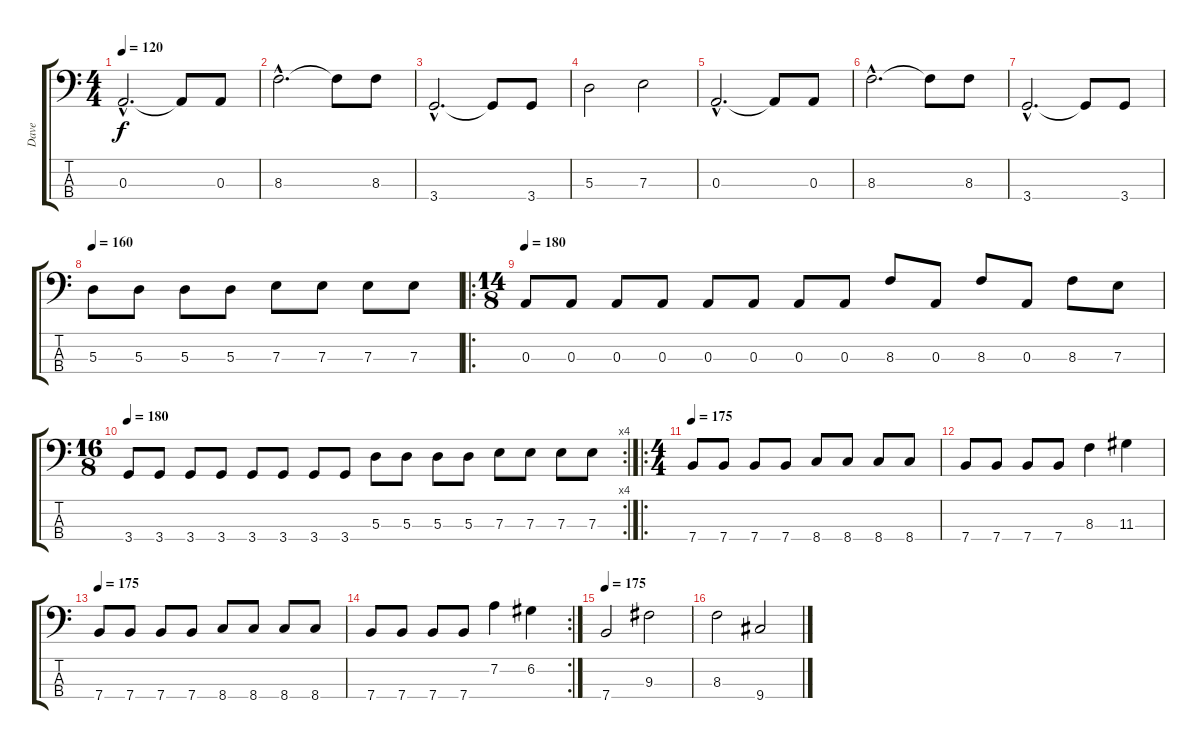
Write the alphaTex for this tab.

\track ("Dave" "Dave") {instrument electricbassfinger}
\staff {score tabs}
\tuning (G2 D2 A1 E1) {hide}
\ts (4 4)
\tempo 120
\clef f4
\ks c
0.3{hac}.2{d dy f instrument electricbassfinger} 0.3{t}.8 0.3.8 |
8.3{hac}.2{d} 8.3{t}.8 8.3.8 |
3.4{hac}.2{d} 3.4{t}.8 3.4.8 |
5.3.2 7.3.2 |
0.3{hac}.2{d} 0.3{t}.8 0.3.8 |
8.3{hac}.2{d} 8.3{t}.8 8.3.8 |
3.4{hac}.2{d} 3.4{t}.8 3.4.8 |
\tempo 160
5.3.8 5.3.8 5.3.8 5.3.8 7.3.8 7.3.8 7.3.8 7.3.8 |
\ro
\ts (14 8)
\tempo 180
0.3.8 0.3.8 0.3.8 0.3.8 0.3.8 0.3.8 0.3.8 0.3.8 8.3.8 0.3.8 8.3.8 0.3.8 8.3.8 7.3.8 |
\rc 4
\ts (16 8)
\tempo 180
3.4.8 3.4.8 3.4.8 3.4.8 3.4.8 3.4.8 3.4.8 3.4.8 5.3.8 5.3.8 5.3.8 5.3.8 7.3.8 7.3.8 7.3.8 7.3.8 |
\ro
\ts (4 4)
\tempo 175
7.4.8 7.4.8 7.4.8 7.4.8 8.4.8 8.4.8 8.4.8 8.4.8 |
7.4.8 7.4.8 7.4.8 7.4.8 8.3.4 11.3.4 |
\tempo 175
7.4.8 7.4.8 7.4.8 7.4.8 8.4.8 8.4.8 8.4.8 8.4.8 |
\rc 2
7.4.8 7.4.8 7.4.8 7.4.8 7.2.4 6.2.4 |
\tempo 175
7.4.2 9.3.2 |
8.3.2 9.4.2
